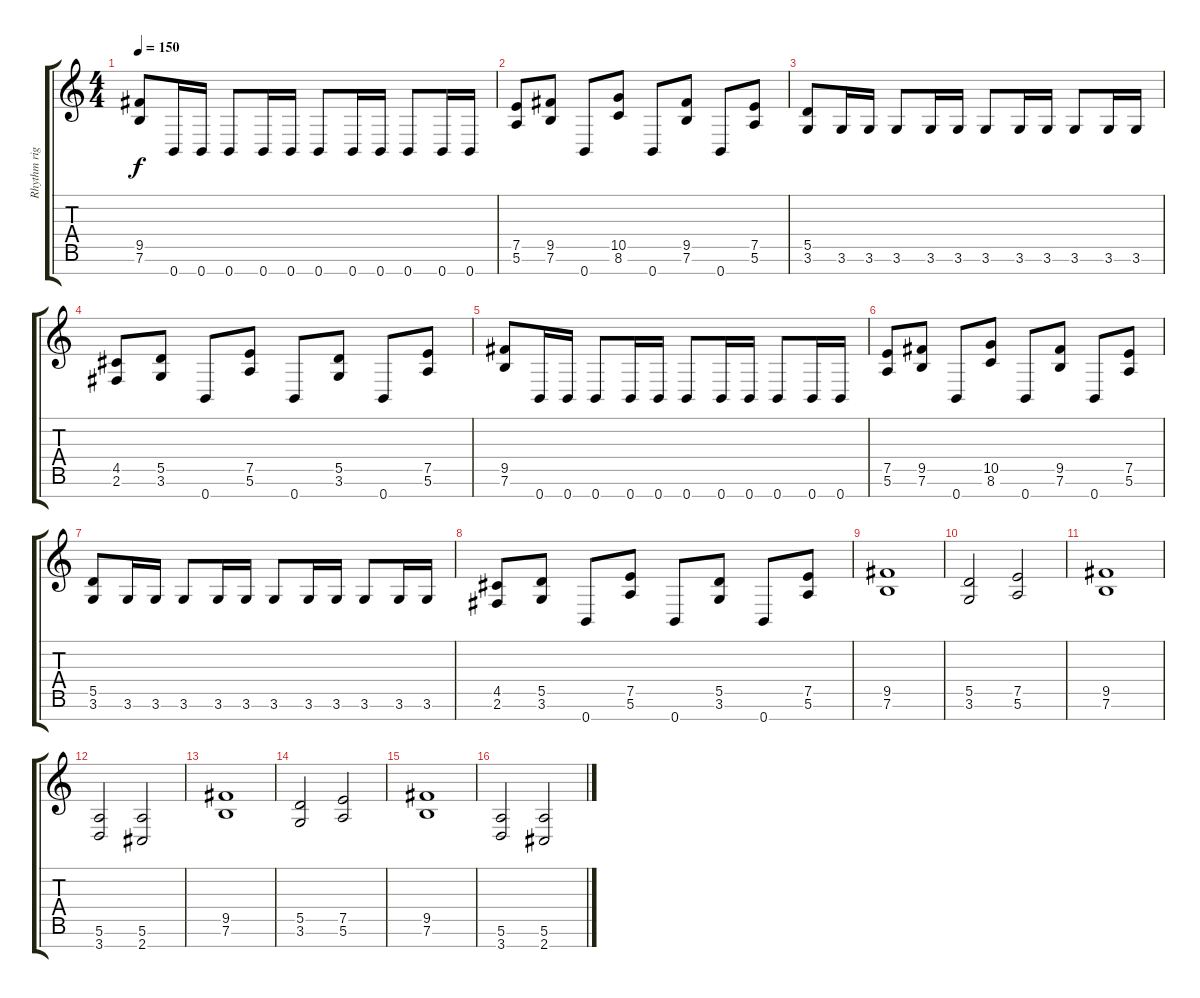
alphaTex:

\track ("Rhythm right" "Rhythm rig") {instrument overdrivenguitar}
\staff {score tabs}
\tuning (E4 B3 G3 D3 A2 E2 B1) {hide}
\ts (4 4)
\tempo 150
\clef g2
\ks c
(9.5 7.6).8{dy f} 0.7.16 0.7.16 0.7.8 0.7.16 0.7.16 0.7.8 0.7.16 0.7.16 0.7.8 0.7.16 0.7.16 |
(7.5 5.6).8 (9.5 7.6).8 0.7.8 (10.5 8.6).8 0.7.8 (9.5 7.6).8 0.7.8 (7.5 5.6).8 |
(5.5 3.6).8 3.6.16 3.6.16 3.6.8 3.6.16 3.6.16 3.6.8 3.6.16 3.6.16 3.6.8 3.6.16 3.6.16 |
(4.5 2.6).8 (5.5 3.6).8 0.7.8 (7.5 5.6).8 0.7.8 (5.5 3.6).8 0.7.8 (7.5 5.6).8 |
(9.5 7.6).8 0.7.16 0.7.16 0.7.8 0.7.16 0.7.16 0.7.8 0.7.16 0.7.16 0.7.8 0.7.16 0.7.16 |
(7.5 5.6).8 (9.5 7.6).8 0.7.8 (10.5 8.6).8 0.7.8 (9.5 7.6).8 0.7.8 (7.5 5.6).8 |
(5.5 3.6).8 3.6.16 3.6.16 3.6.8 3.6.16 3.6.16 3.6.8 3.6.16 3.6.16 3.6.8 3.6.16 3.6.16 |
(4.5 2.6).8 (5.5 3.6).8 0.7.8 (7.5 5.6).8 0.7.8 (5.5 3.6).8 0.7.8 (7.5 5.6).8 |
(9.5 7.6).1 |
(5.5 3.6).2 (7.5 5.6).2 |
(9.5 7.6).1 |
(5.6 3.7).2 (5.6 2.7).2 |
(9.5 7.6).1 |
(5.5 3.6).2 (7.5 5.6).2 |
(9.5 7.6).1 |
(5.6 3.7).2 (5.6 2.7).2
